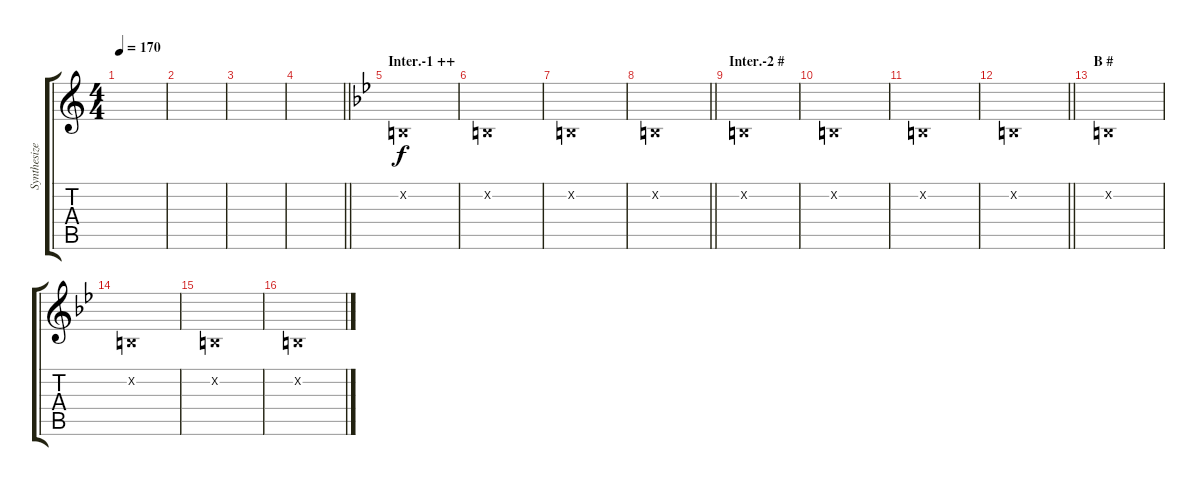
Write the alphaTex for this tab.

\track ("Synthesizer A" "Synthesize") {instrument stringensemble1}
\staff {score tabs}
\tuning (E4 B3 G3 D3 A2 E2) {hide}
\ts (4 4)
\tempo 170
\clef g2
\ks c
|
|
|
\barLineRight lightlight
|
\section ("" "Inter.-1 ++")
\ks bb
0.2{x}.1 |
0.2{x}.1 |
0.2{x}.1 |
\barLineRight lightlight
0.2{x}.1 |
\section ("" "Inter.-2 #")
0.2{x}.1 |
0.2{x}.1 |
0.2{x}.1 |
\barLineRight lightlight
0.2{x}.1 |
\section ("" "B #")
0.2{x}.1 |
0.2{x}.1 |
0.2{x}.1 |
0.2{x}.1
